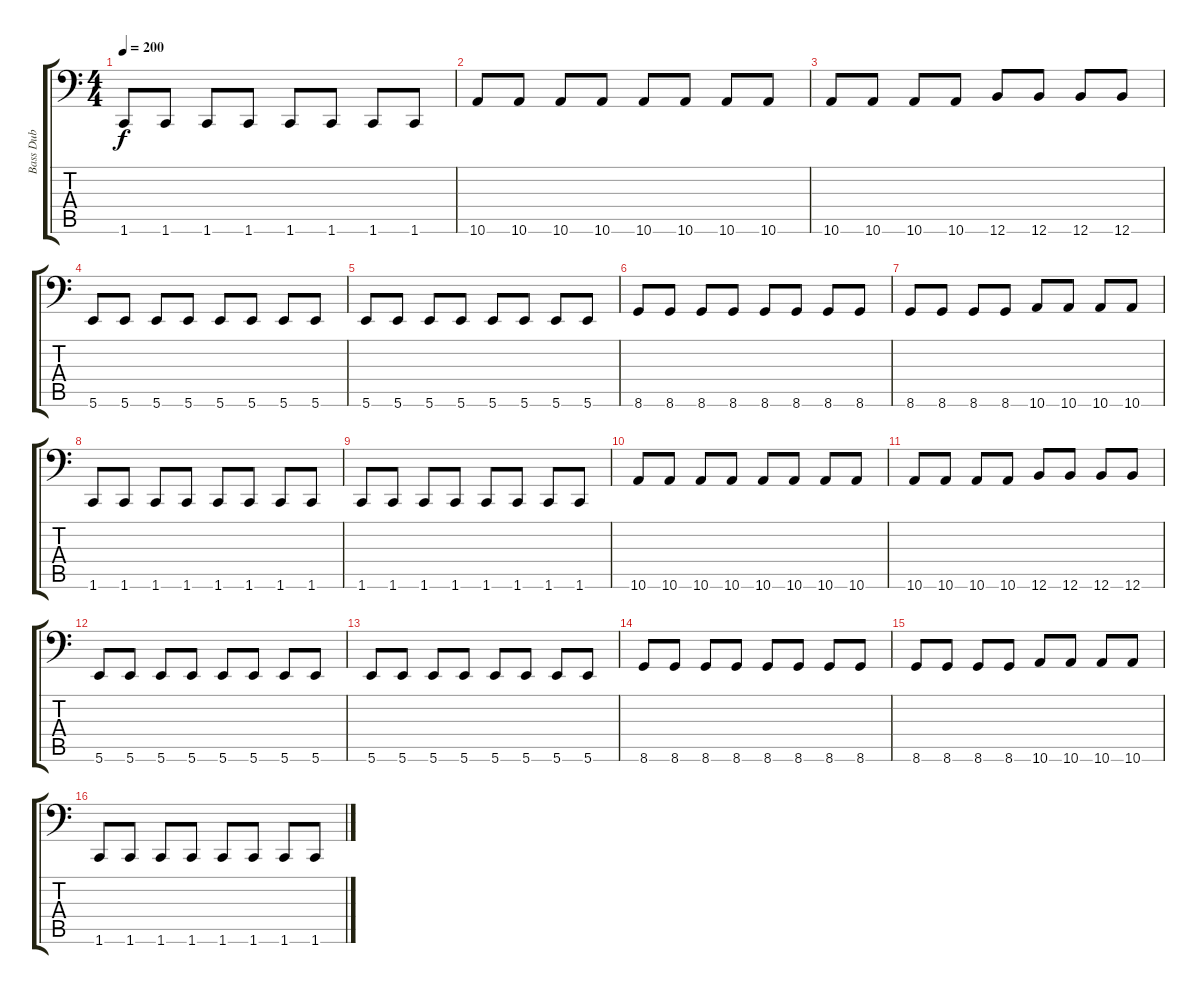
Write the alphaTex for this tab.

\track ("Bass Dub" "Bass Dub") {instrument electricbassfinger}
\staff {score tabs}
\tuning (C3 G2 D2 A1 E1 B0) {hide}
\ts (4 4)
\tempo 200
\clef f4
\ks c
1.6.8{dy f} 1.6.8 1.6.8 1.6.8 1.6.8 1.6.8 1.6.8 1.6.8 |
10.6.8 10.6.8 10.6.8 10.6.8 10.6.8 10.6.8 10.6.8 10.6.8 |
10.6.8 10.6.8 10.6.8 10.6.8 12.6.8 12.6.8 12.6.8 12.6.8 |
5.6.8 5.6.8 5.6.8 5.6.8 5.6.8 5.6.8 5.6.8 5.6.8 |
5.6.8 5.6.8 5.6.8 5.6.8 5.6.8 5.6.8 5.6.8 5.6.8 |
8.6.8 8.6.8 8.6.8 8.6.8 8.6.8 8.6.8 8.6.8 8.6.8 |
8.6.8 8.6.8 8.6.8 8.6.8 10.6.8 10.6.8 10.6.8 10.6.8 |
1.6.8 1.6.8 1.6.8 1.6.8 1.6.8 1.6.8 1.6.8 1.6.8 |
1.6.8 1.6.8 1.6.8 1.6.8 1.6.8 1.6.8 1.6.8 1.6.8 |
10.6.8 10.6.8 10.6.8 10.6.8 10.6.8 10.6.8 10.6.8 10.6.8 |
10.6.8 10.6.8 10.6.8 10.6.8 12.6.8 12.6.8 12.6.8 12.6.8 |
5.6.8 5.6.8 5.6.8 5.6.8 5.6.8 5.6.8 5.6.8 5.6.8 |
5.6.8 5.6.8 5.6.8 5.6.8 5.6.8 5.6.8 5.6.8 5.6.8 |
8.6.8 8.6.8 8.6.8 8.6.8 8.6.8 8.6.8 8.6.8 8.6.8 |
8.6.8 8.6.8 8.6.8 8.6.8 10.6.8 10.6.8 10.6.8 10.6.8 |
1.6.8 1.6.8 1.6.8 1.6.8 1.6.8 1.6.8 1.6.8 1.6.8
